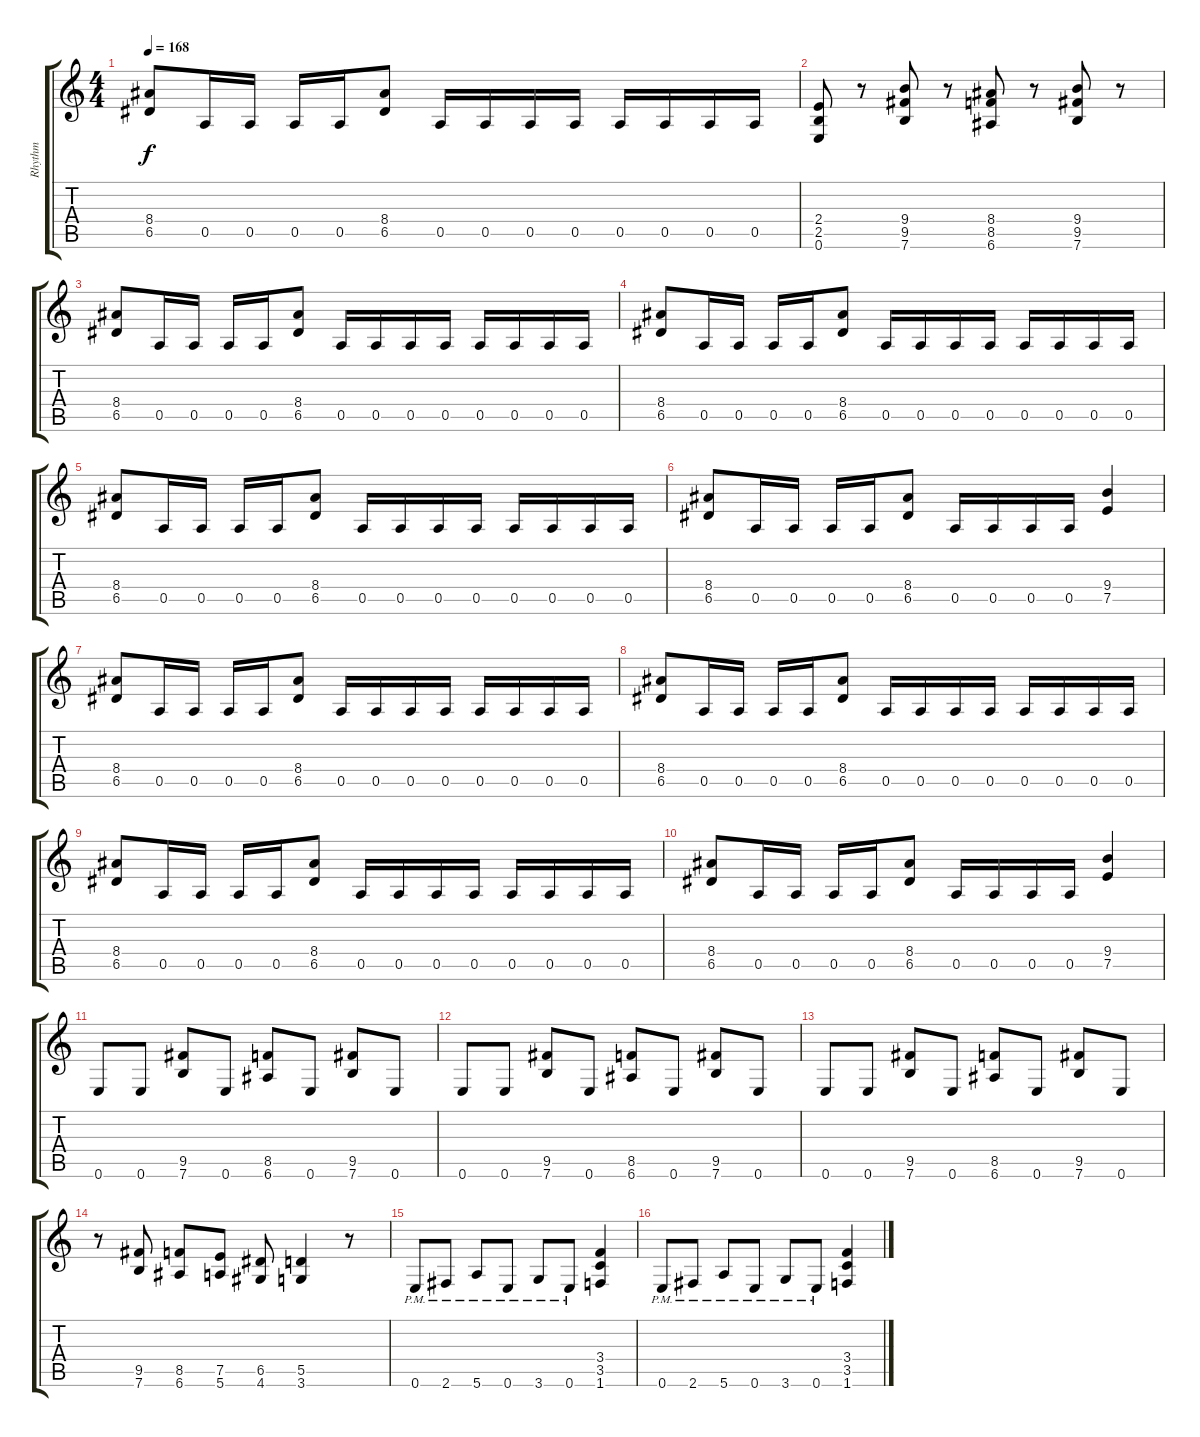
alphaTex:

\track ("Rhythm" "Rhythm") {instrument distortionguitar}
\staff {score tabs}
\tuning (E4 B3 G3 D3 A2 E2) {hide}
\ts (4 4)
\tempo 168
\clef g2
\ks c
(8.4 6.5).8{dy f} 0.5.16 0.5.16 0.5.16 0.5.16 (8.4 6.5).8 0.5.16 0.5.16 0.5.16 0.5.16 0.5.16 0.5.16 0.5.16 0.5.16 |
(2.4 2.5 0.6).8 r.8 (9.4 9.5 7.6).8 r.8 (8.4 8.5 6.6).8 r.8 (9.4 9.5 7.6).8 r.8 |
(8.4 6.5).8 0.5.16 0.5.16 0.5.16 0.5.16 (8.4 6.5).8 0.5.16 0.5.16 0.5.16 0.5.16 0.5.16 0.5.16 0.5.16 0.5.16 |
(8.4 6.5).8 0.5.16 0.5.16 0.5.16 0.5.16 (8.4 6.5).8 0.5.16 0.5.16 0.5.16 0.5.16 0.5.16 0.5.16 0.5.16 0.5.16 |
(8.4 6.5).8 0.5.16 0.5.16 0.5.16 0.5.16 (8.4 6.5).8 0.5.16 0.5.16 0.5.16 0.5.16 0.5.16 0.5.16 0.5.16 0.5.16 |
(8.4 6.5).8 0.5.16 0.5.16 0.5.16 0.5.16 (8.4 6.5).8 0.5.16 0.5.16 0.5.16 0.5.16 (9.4 7.5).4 |
(8.4 6.5).8 0.5.16 0.5.16 0.5.16 0.5.16 (8.4 6.5).8 0.5.16 0.5.16 0.5.16 0.5.16 0.5.16 0.5.16 0.5.16 0.5.16 |
(8.4 6.5).8 0.5.16 0.5.16 0.5.16 0.5.16 (8.4 6.5).8 0.5.16 0.5.16 0.5.16 0.5.16 0.5.16 0.5.16 0.5.16 0.5.16 |
(8.4 6.5).8 0.5.16 0.5.16 0.5.16 0.5.16 (8.4 6.5).8 0.5.16 0.5.16 0.5.16 0.5.16 0.5.16 0.5.16 0.5.16 0.5.16 |
(8.4 6.5).8 0.5.16 0.5.16 0.5.16 0.5.16 (8.4 6.5).8 0.5.16 0.5.16 0.5.16 0.5.16 (9.4 7.5).4 |
0.6.8 0.6.8 (9.5 7.6).8 0.6.8 (8.5 6.6).8 0.6.8 (9.5 7.6).8 0.6.8 |
0.6.8 0.6.8 (9.5 7.6).8 0.6.8 (8.5 6.6).8 0.6.8 (9.5 7.6).8 0.6.8 |
0.6.8 0.6.8 (9.5 7.6).8 0.6.8 (8.5 6.6).8 0.6.8 (9.5 7.6).8 0.6.8 |
r.8 (9.5 7.6).8 (8.5 6.6).8 (7.5 5.6).8 (6.5 4.6).8 (5.5 3.6).4 r.8 |
0.6{pm}.8 2.6{pm}.8 5.6{pm}.8 0.6{pm}.8 3.6{pm}.8 0.6{pm}.8 (3.4 3.5 1.6).4 |
0.6{pm}.8 2.6{pm}.8 5.6{pm}.8 0.6{pm}.8 3.6{pm}.8 0.6{pm}.8 (3.4 3.5 1.6).4
